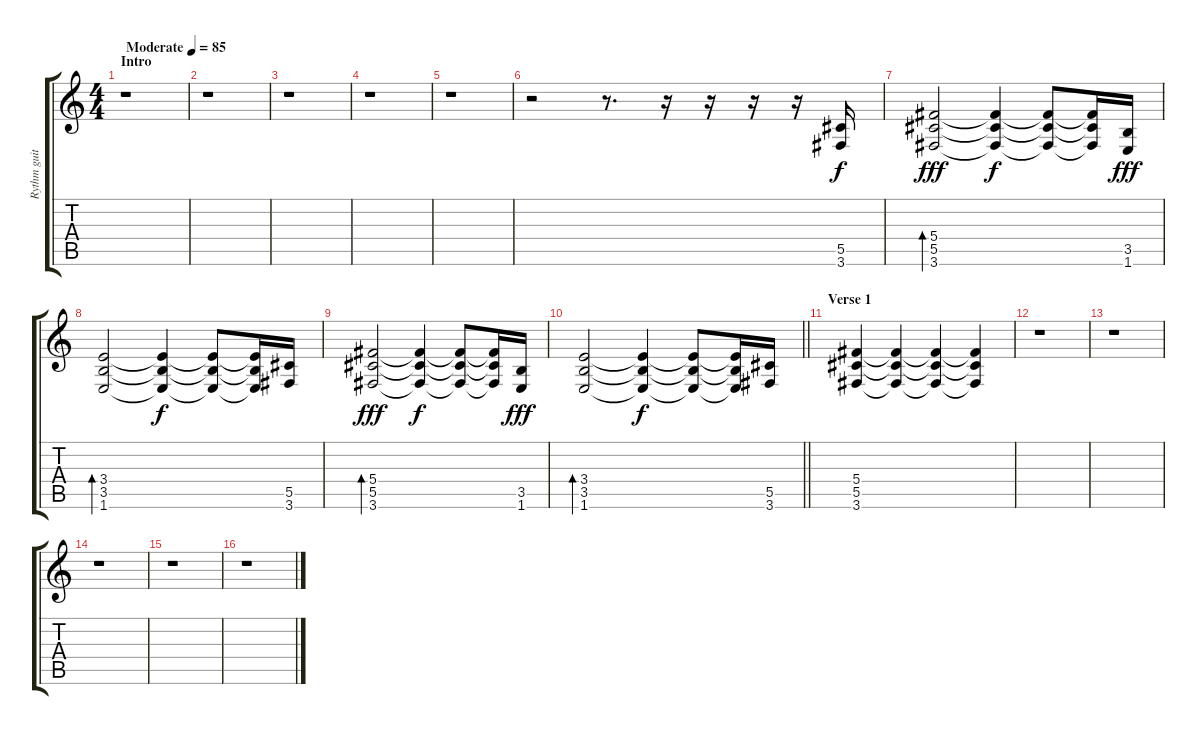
\track ("Rythm guitar" "Rythm guit") {instrument distortionguitar}
\staff {score tabs}
\tuning (Eb4 Bb3 Gb3 Db3 Ab2 Eb2) {hide}
\ts (4 4)
\section ("" "Intro")
\tempo (85 "Moderate")
\clef g2
\ks c
r.1{dy f instrument distortionguitar} |
r.1 |
r.1 |
r.1 |
r.1 |
r.2 r.8{d} r.16 r.16 r.16 r.16 (5.5 3.6).16{volume 15} |
(5.4 5.5 3.6).2{bd 60 dy fff} (5.4{t} 5.5{t} 3.6{t}).4{dy f} (5.4{t} 5.5{t} 3.6{t}).8 (5.4{t} 5.5{t} 3.6{t}).16 (3.5 1.6).16{dy fff} |
(3.4 3.5 1.6).2{bd 120} (3.4{t} 3.5{t} 1.6{t}).4{dy f} (3.4{t} 3.5{t} 1.6{t}).8 (3.4{t} 3.5{t} 1.6{t}).16 (5.5 3.6).16 |
(5.4 5.5 3.6).2{bd 60 dy fff} (5.4{t} 5.5{t} 3.6{t}).4{dy f} (5.4{t} 5.5{t} 3.6{t}).8 (5.4{t} 5.5{t} 3.6{t}).16 (3.5 1.6).16{dy fff} |
\barLineRight lightlight
(3.4 3.5 1.6).2{bd 120} (3.4{t} 3.5{t} 1.6{t}).4{dy f} (3.4{t} 3.5{t} 1.6{t}).8 (3.4{t} 3.5{t} 1.6{t}).16 (5.5 3.6).16 |
\section ("" "Verse 1")
(5.4 5.5 3.6).4 (5.4{t} 5.5{t} 3.6{t}).4{volume 13} (5.4{t} 5.5{t} 3.6{t}).4{volume 11} (5.4{t} 5.5{t} 3.6{t}).4{volume 7} |
r.1 |
r.1 |
r.1 |
r.1 |
r.1
